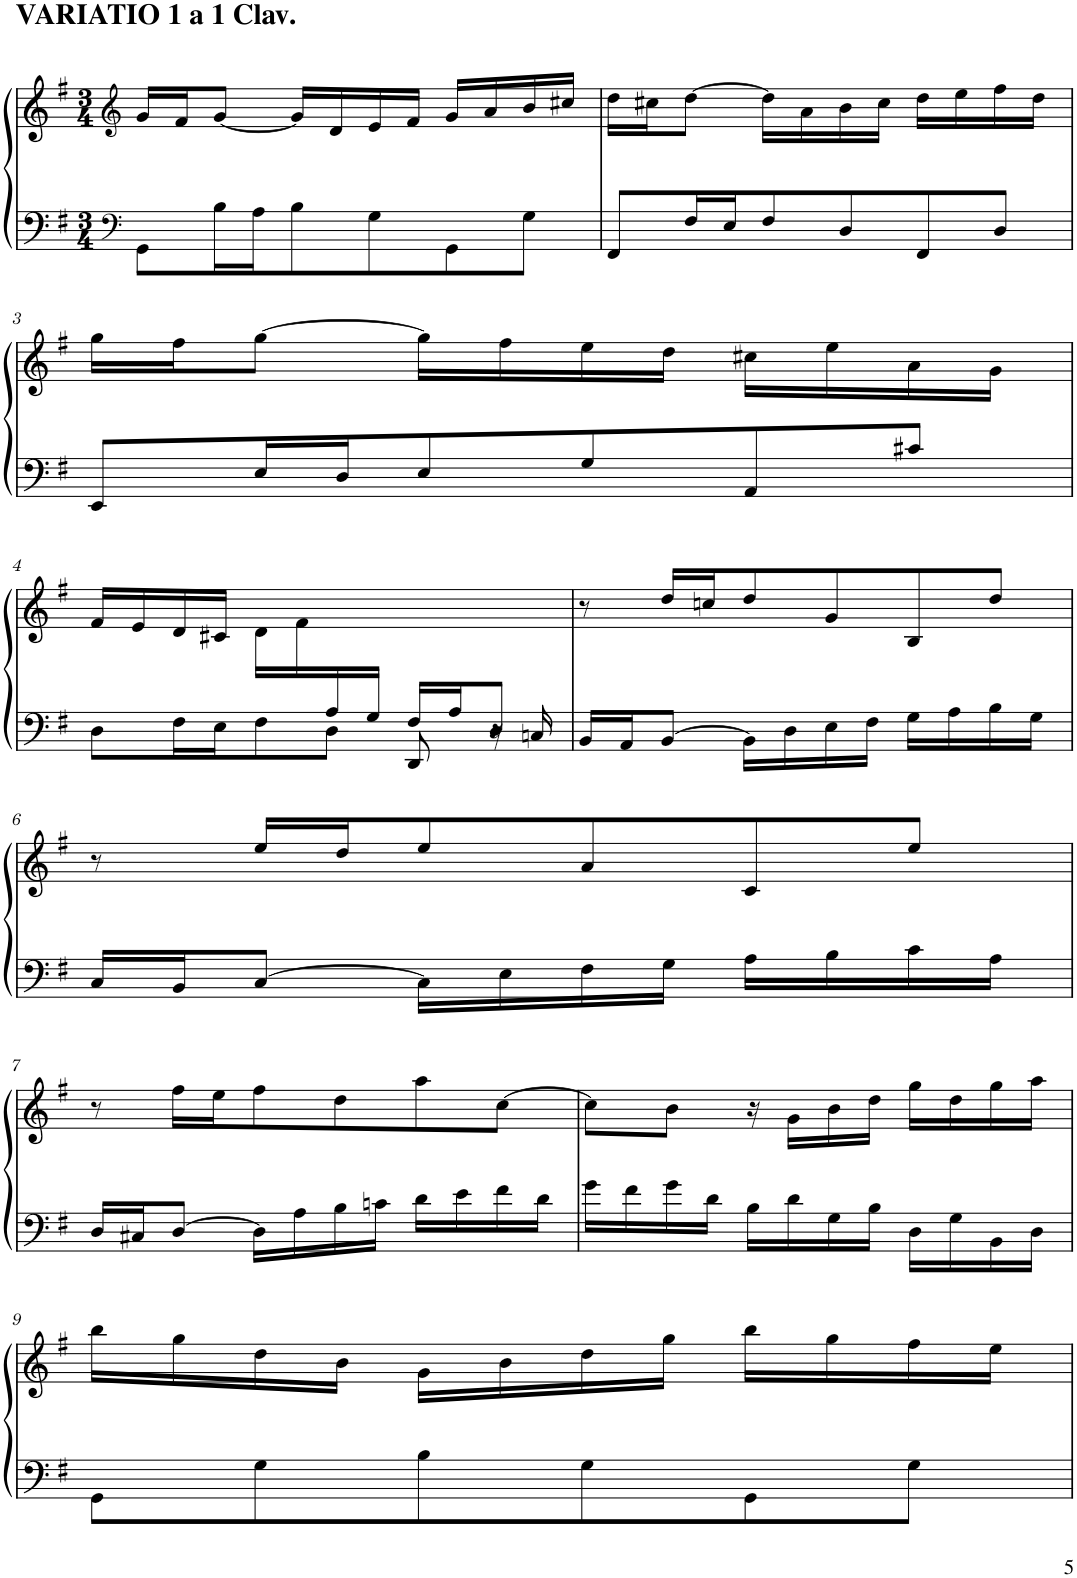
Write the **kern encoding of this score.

**kern	**kern
*part1	*part1
*staff2	*staff1
*I"Piano	*
*I'Pno	*
!!LO:PB:g=z
*clefF4	*clefG2
*k[f#]	*k[f#]
*M3/4	*M3/4
=1	=1
8GG\L	16g/LL
.	16f#/J
16B\L	[8g/J
16A\J	.
8B\	16g/LL]
.	16d/
8G\	16e/
.	16f#/JJ
8GG\	16g/LL
.	16a/
8G\J	16b/
.	16cc#X/JJ
=2	=2
8FF#/L	16dd\LL
.	16cc#X\J
16F#/L	[8dd\J
16E/J	.
8F#/	16dd\LL]
.	16a\
8D/	16b\
.	16cc#\JJ
8FF#/	16dd\LL
.	16ee\
8D/J	16ff#\
.	16dd\JJ
!!LO:LB:g=z
=3	=3
8EE/L	16gg\LL
.	16ff#\J
16E/L	[8gg\J
16D/J	.
8E/	16gg\LL]
.	16ff#\
8G/	16ee\
.	16dd\JJ
8AA/	16cc#X\LL
.	16ee\
8c#X/J	16a\
.	16g\JJ
!!LO:LB:g=z
=4	=4
*^	*
4.ryy	8D\L	16f#/LL
.	.	16e/
.	16F#\L	16d/
.	16E\J	16c#X/JJ
.	8F#\	16d\LL
.	.	16f#\
16A/	8D\J	4.ryy
16G/JJ	.	.
16F#/LL	8DD/	.
16A/J	.	.
8D/J	16r	.
.	16Cn/	.
*v	*v	*
=5	=5
16BB/LL	8r
16AA/J	.
[8BB/J	16dd/LL
.	16ccn/J
16BB\LL]	8dd/
16D\	.
16E\	8g/
16F#\JJ	.
16G\LL	8B/
16A\	.
16B\	8dd/J
16G\JJ	.
!!LO:LB:g=z
=6	=6
16C/LL	8r
16BB/J	.
[8C/J	16ee/LL
.	16dd/J
16C\LL]	8ee/
16E\	.
16F#\	8a/
16G\JJ	.
16A\LL	8c/
16B\	.
16c\	8ee/J
16A\JJ	.
!!LO:LB:g=z
=7	=7
16D/LL	8r
16C#X/J	.
[8D/J	16ff#\LL
.	16ee\J
16D\LL]	8ff#\
16A\	.
16B\	8dd\
16cn\JJ	.
16d\LL	8aa\
16e\	.
16f#\	[8cc\J
16d\JJ	.
=8	=8
16g\LL	8cc\L]
16f#\	.
16g\	8b\J
16d\JJ	.
16B\LL	16r
16d\	16g\LL
16G\	16b\
16B\JJ	16dd\JJ
16D\LL	16gg\LL
16G\	16dd\
16BB\	16gg\
16D\JJ	16aa\JJ
!!LO:LB:g=z
=9	=9
8GG\L	16bb\LL
.	16gg\
8G\	16dd\
.	16b\JJ
8B\	16g\LL
.	16b\
8G\	16dd\
.	16gg\JJ
8GG\	16bb\LL
.	16gg\
8G\J	16ff#\
.	16ee\JJ
=	=
*-	*-
